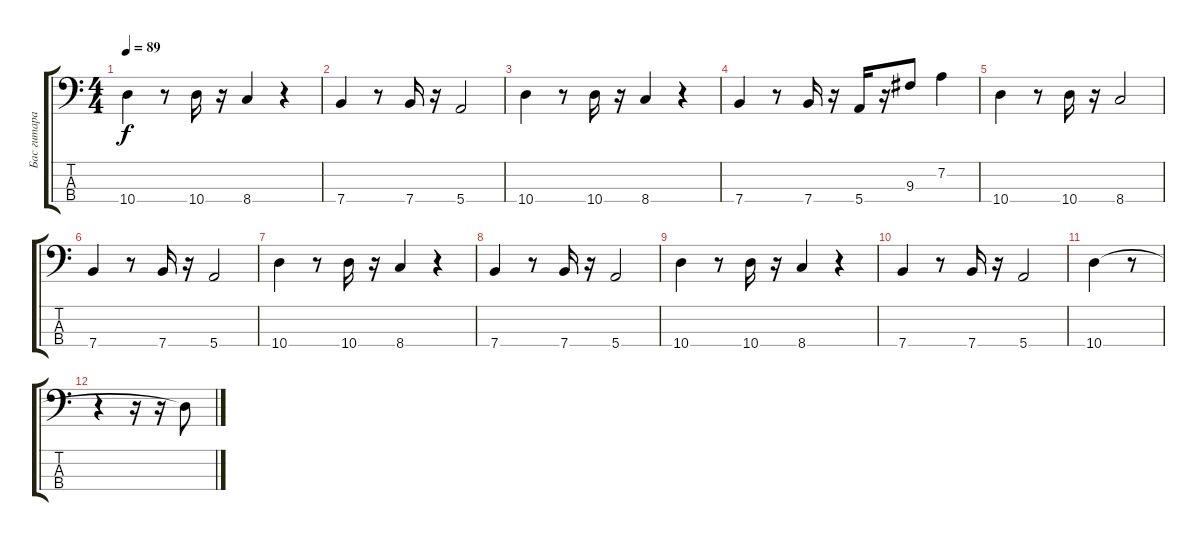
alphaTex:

\track ("Бас гитара" "Бас гитара") {instrument electricbassfinger}
\staff {score tabs}
\tuning (G2 D2 A1 E1) {hide}
\ts (4 4)
\tempo 89
\clef f4
\ks c
10.4.4{dy f} r.8 10.4.16 r.16 8.4.4 r.4 |
7.4.4 r.8 7.4.16 r.16 5.4.2 |
10.4.4 r.8 10.4.16 r.16 8.4.4 r.4 |
7.4.4 r.8 7.4.16 r.16 5.4.16 r.16 9.3.8 7.2.4 |
10.4.4 r.8 10.4.16 r.16 8.4.2 |
7.4.4 r.8 7.4.16 r.16 5.4.2 |
10.4.4 r.8 10.4.16 r.16 8.4.4 r.4 |
7.4.4 r.8 7.4.16 r.16 5.4.2 |
10.4.4 r.8 10.4.16 r.16 8.4.4 r.4 |
7.4.4 r.8 7.4.16 r.16 5.4.2 |
10.4.4 r.8 |
r.4 r.16 r.16 10.4{t}.8
